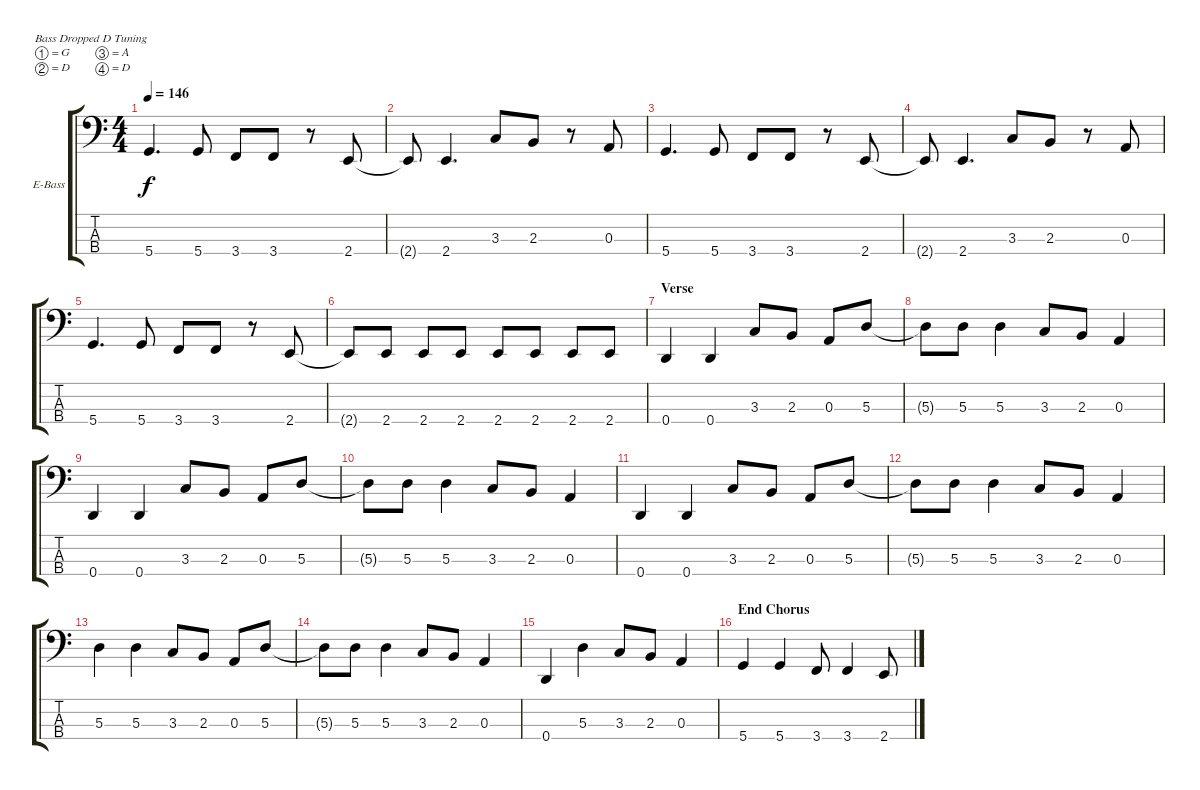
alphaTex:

\bracketExtendMode groupsimilarinstruments
\firstSystemTrackNameOrientation horizontal
\otherSystemsTrackNameOrientation horizontal
\track ("Krist Novoselic - Bass" "E-Bass") {instrument electricbasspick}
\staff {score tabs}
\tuning (G2 D2 A1 D1)
\ts (4 4)
\tempo 146
\clef f4
\ks c
5.4.4{d dy f} 5.4.8 3.4.8 3.4.8 r.8 2.4.8 |
2.4{t}.8 2.4.4{d} 3.3.8 2.3.8 r.8 0.3.8 |
5.4.4{d} 5.4.8 3.4.8 3.4.8 r.8 2.4.8 |
2.4{t}.8 2.4.4{d} 3.3.8 2.3.8 r.8 0.3.8 |
5.4.4{d} 5.4.8 3.4.8 3.4.8 r.8 2.4.8 |
2.4{t}.8 2.4.8 2.4.8 2.4.8 2.4.8 2.4.8 2.4.8 2.4.8 |
\section ("" "Verse")
0.4.4 0.4.4 3.3.8 2.3.8 0.3.8 5.3.8 |
5.3{t}.8 5.3.8 5.3.4 3.3.8 2.3.8 0.3.4 |
0.4.4 0.4.4 3.3.8 2.3.8 0.3.8 5.3.8 |
5.3{t}.8 5.3.8 5.3.4 3.3.8 2.3.8 0.3.4 |
0.4.4 0.4.4 3.3.8 2.3.8 0.3.8 5.3.8 |
5.3{t}.8 5.3.8 5.3.4 3.3.8 2.3.8 0.3.4 |
5.3.4 5.3.4 3.3.8 2.3.8 0.3.8 5.3.8 |
5.3{t}.8 5.3.8 5.3.4 3.3.8 2.3.8 0.3.4 |
0.4.4 5.3.4 3.3.8 2.3.8 0.3.4 |
\section ("" "End Chorus")
5.4.4 5.4.4 3.4.8 3.4.4 2.4.8
